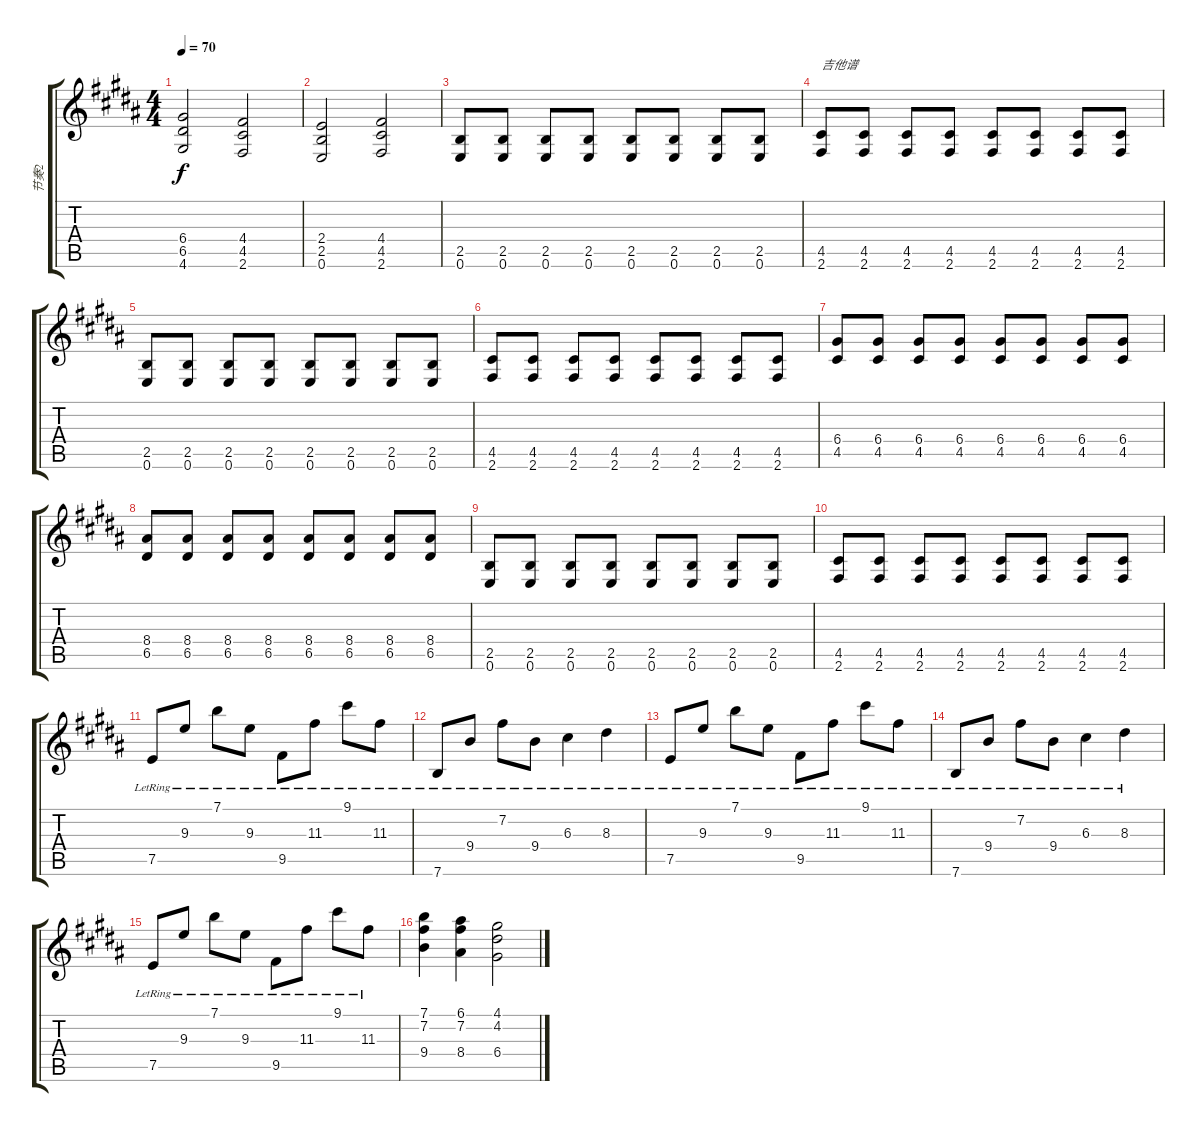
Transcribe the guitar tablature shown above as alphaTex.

\track ("节奏2" "节奏2") {instrument acousticguitarsteel}
\staff {score tabs}
\tuning (E4 B3 G3 D3 A2 E2) {hide}
\ts (4 4)
\tempo 70
\clef g2
\ks b
(6.4 6.5 4.6).2{dy f} (4.4 4.5 2.6).2 |
(2.4 2.5 0.6).2 (4.4 4.5 2.6).2 |
(2.5 0.6).8 (2.5 0.6).8 (2.5 0.6).8 (2.5 0.6).8 (2.5 0.6).8 (2.5 0.6).8 (2.5 0.6).8 (2.5 0.6).8 |
(4.5 2.6).8{txt "吉他谱"} (4.5 2.6).8 (4.5 2.6).8 (4.5 2.6).8 (4.5 2.6).8 (4.5 2.6).8 (4.5 2.6).8 (4.5 2.6).8 |
(2.5 0.6).8 (2.5 0.6).8 (2.5 0.6).8 (2.5 0.6).8 (2.5 0.6).8 (2.5 0.6).8 (2.5 0.6).8 (2.5 0.6).8 |
(4.5 2.6).8 (4.5 2.6).8 (4.5 2.6).8 (4.5 2.6).8 (4.5 2.6).8 (4.5 2.6).8 (4.5 2.6).8 (4.5 2.6).8 |
(6.4 4.5).8 (6.4 4.5).8 (6.4 4.5).8 (6.4 4.5).8 (6.4 4.5).8 (6.4 4.5).8 (6.4 4.5).8 (6.4 4.5).8 |
(8.4 6.5).8 (8.4 6.5).8 (8.4 6.5).8 (8.4 6.5).8 (8.4 6.5).8 (8.4 6.5).8 (8.4 6.5).8 (8.4 6.5).8 |
(2.5 0.6).8 (2.5 0.6).8 (2.5 0.6).8 (2.5 0.6).8 (2.5 0.6).8 (2.5 0.6).8 (2.5 0.6).8 (2.5 0.6).8 |
(4.5 2.6).8 (4.5 2.6).8 (4.5 2.6).8 (4.5 2.6).8 (4.5 2.6).8 (4.5 2.6).8 (4.5 2.6).8 (4.5 2.6).8 |
7.5{lr}.8{instrument acousticguitarsteel} 9.3{lr}.8 7.1{lr}.8 9.3{lr}.8 9.5{lr}.8 11.3{lr}.8 9.1{lr}.8 11.3{lr}.8 |
7.6{lr}.8 9.4{lr}.8 7.2{lr}.8 9.4{lr}.8 6.3{lr}.4 8.3{lr}.4 |
7.5{lr}.8 9.3{lr}.8 7.1{lr}.8 9.3{lr}.8 9.5{lr}.8 11.3{lr}.8 9.1{lr}.8 11.3{lr}.8 |
7.6{lr}.8 9.4{lr}.8 7.2{lr}.8 9.4{lr}.8 6.3{lr}.4 8.3{lr}.4 |
7.5{lr}.8 9.3{lr}.8 7.1{lr}.8 9.3{lr}.8 9.5{lr}.8 11.3{lr}.8 9.1{lr}.8 11.3{lr}.8 |
(7.1 7.2 9.4).4 (6.1 7.2 8.4).4 (4.1 4.2 6.4).2
